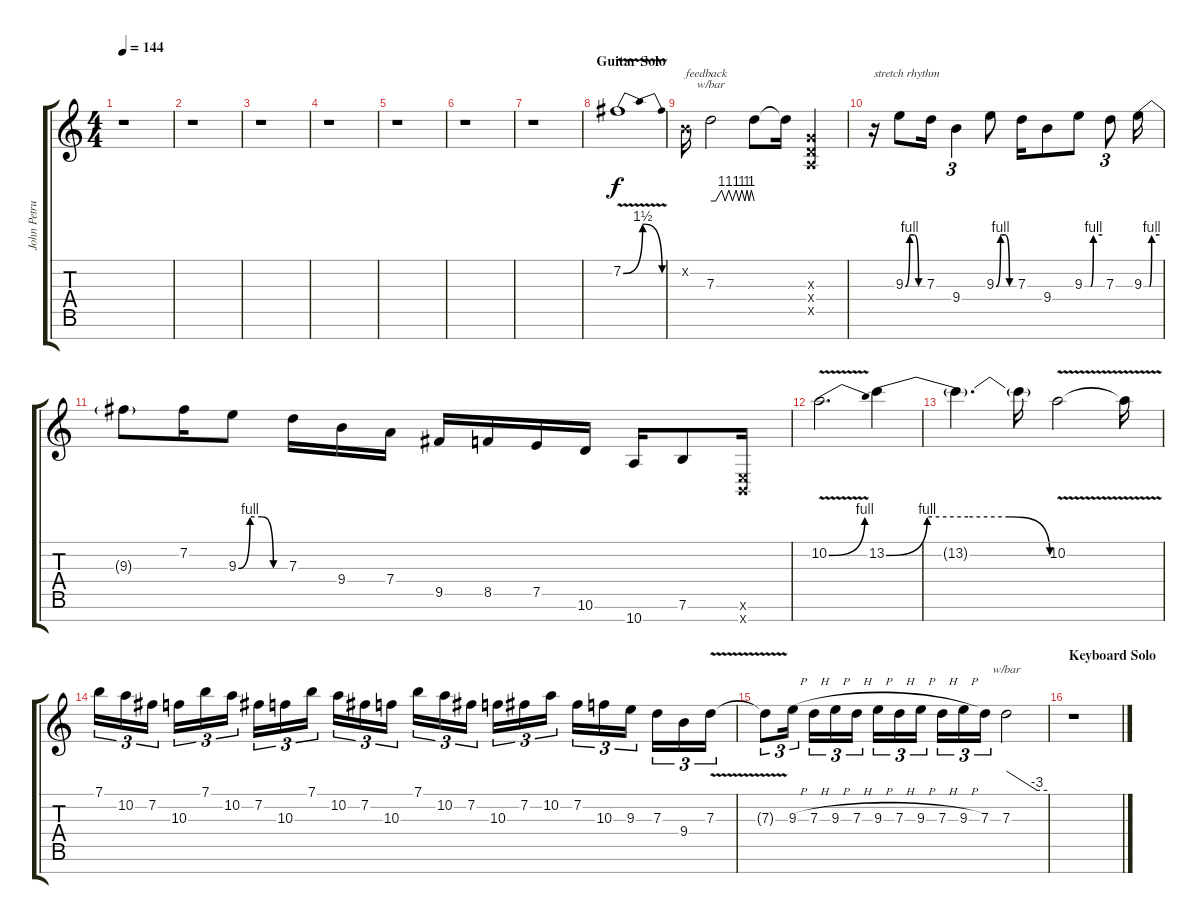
\track ("John Petrucci" "John Petru") {instrument distortionguitar}
\staff {score tabs}
\tuning (E4 B3 G3 D3 A2 E2 B1) {hide}
\ts (4 4)
\tempo 144
\clef g2
\ks c
r.1{dy f} |
r.1 |
r.1 |
r.1 |
r.1 |
r.1 |
r.1 |
\section ("" "Guitar Solo")
7.2{be (bendrelease 0 0 30 6 55 6 60 0) v}.1 |
0.2{x}.16{txt "feedback"} 7.3.2{tbe (custom default 0 0 7 0 15 4 20 0 25 4 30 0 35 4 39 0 43 4 47 0 50 4 53 0 56 4 60 0) instrument guitarharmonics} 7.3{t}.8 7.3{t}.16 (0.3{x} 0.4{x} 0.5{x}).4 |
r.16{txt "stretch rhythm" instrument distortionguitar} 9.3{be (custom 0 0 15 4 30 4 45 0 60 0)}.8 7.3.16 9.4.4{tu (3 2)} 9.3{be (custom 0 0 15 4 30 4 45 0 60 0)}.8 7.3.16 9.4.8 9.3{be (custom 0 0 21 0 30 4 60 4)}.8 7.3.8{tu (3 2)} 9.3{be (custom 0 0 21 0 30 4 60 4)}.16 |
9.3{t}.8 7.2.16 9.3{be (custom 0 0 15 4 30 4 45 0 60 0)}.8 7.3.16 9.4.16 7.4.16 9.5.16 8.5.16 7.5.16 10.6.16 10.7.16 7.6.8 (0.6{x} 0.7{x}).16 |
10.2{be (bend 0 0 60 4) v}.2{d} 13.2{be (custom 0 0 15 4 30 4 45 4 60 0)}.4 |
13.2{t}.4{d} 13.2{t}.16 10.2{v}.2 10.2{t}.16 |
7.1.16{tu (3 2)} 10.2.16{tu (3 2)} 7.2.16{tu (3 2)} 10.3.16{tu (3 2)} 7.1.16{tu (3 2)} 10.2.16{tu (3 2)} 7.2.16{tu (3 2)} 10.3.16{tu (3 2)} 7.1.16{tu (3 2)} 10.2.16{tu (3 2)} 7.2.16{tu (3 2)} 10.3.16{tu (3 2)} 7.1.16{tu (3 2)} 10.2.16{tu (3 2)} 7.2.16{tu (3 2)} 10.3.16{tu (3 2)} 7.2.16{tu (3 2)} 10.2.16{tu (3 2)} 7.2.16{tu (3 2)} 10.3.16{tu (3 2)} 9.3.16{tu (3 2)} 7.3.16{tu (3 2)} 9.4.16{tu (3 2)} 7.3{v}.16{tu (3 2)} |
7.3{t}.8{tu (3 2)} 9.3{h}.16{tu (3 2)} 7.3{h}.16{tu (3 2)} 9.3{h}.16{tu (3 2)} 7.3{h}.16{tu (3 2)} 9.3{h}.16{tu (3 2)} 7.3{h}.16{tu (3 2)} 9.3{h}.16{tu (3 2)} 7.3{h}.16{tu (3 2)} 9.3{h}.16{tu (3 2)} 7.3.16{tu (3 2)} 7.3.2{tbe (custom default 0 0 45 -12 60 -12)} |
\section ("" "Keyboard Solo")
r.1
